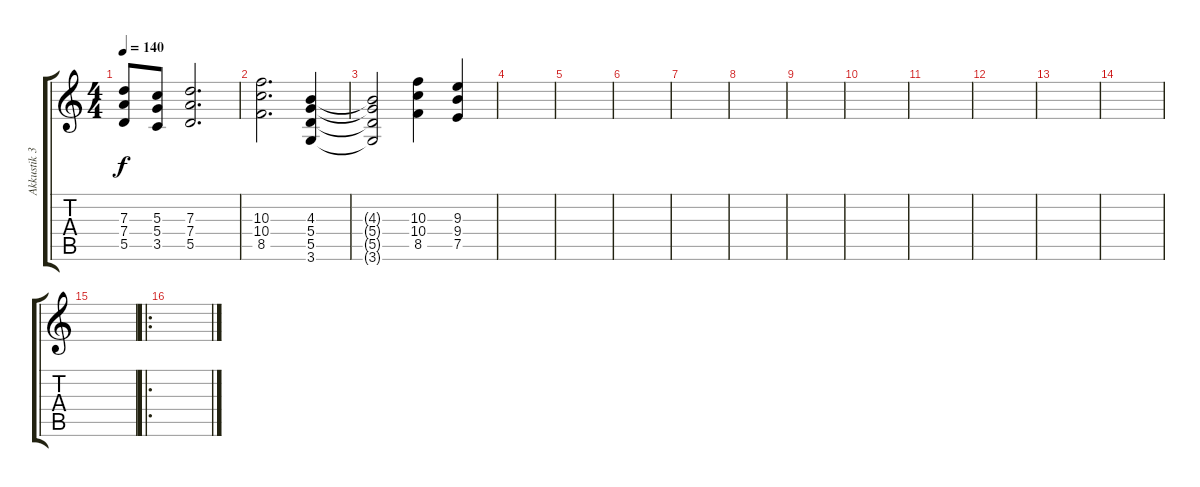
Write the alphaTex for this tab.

\track ("Akkustik 3" "Akkustik 3") {instrument electricguitarclean}
\staff {score tabs}
\tuning (E4 B3 G3 D3 A2 E2) {hide}
\ts (4 4)
\tempo 140
\clef g2
\ks c
(7.3 7.4 5.5).8{dy f} (5.3 5.4 3.5).8 (7.3 7.4 5.5).2{d} |
(10.3 10.4 8.5).2{d} (4.3 5.4 5.5 3.6).4 |
(4.3{t} 5.4{t} 5.5{t} 3.6{t}).2 (10.3 10.4 8.5).4 (9.3 9.4 7.5).4 |
|
|
|
|
|
|
|
|
|
|
|
|
\ro
